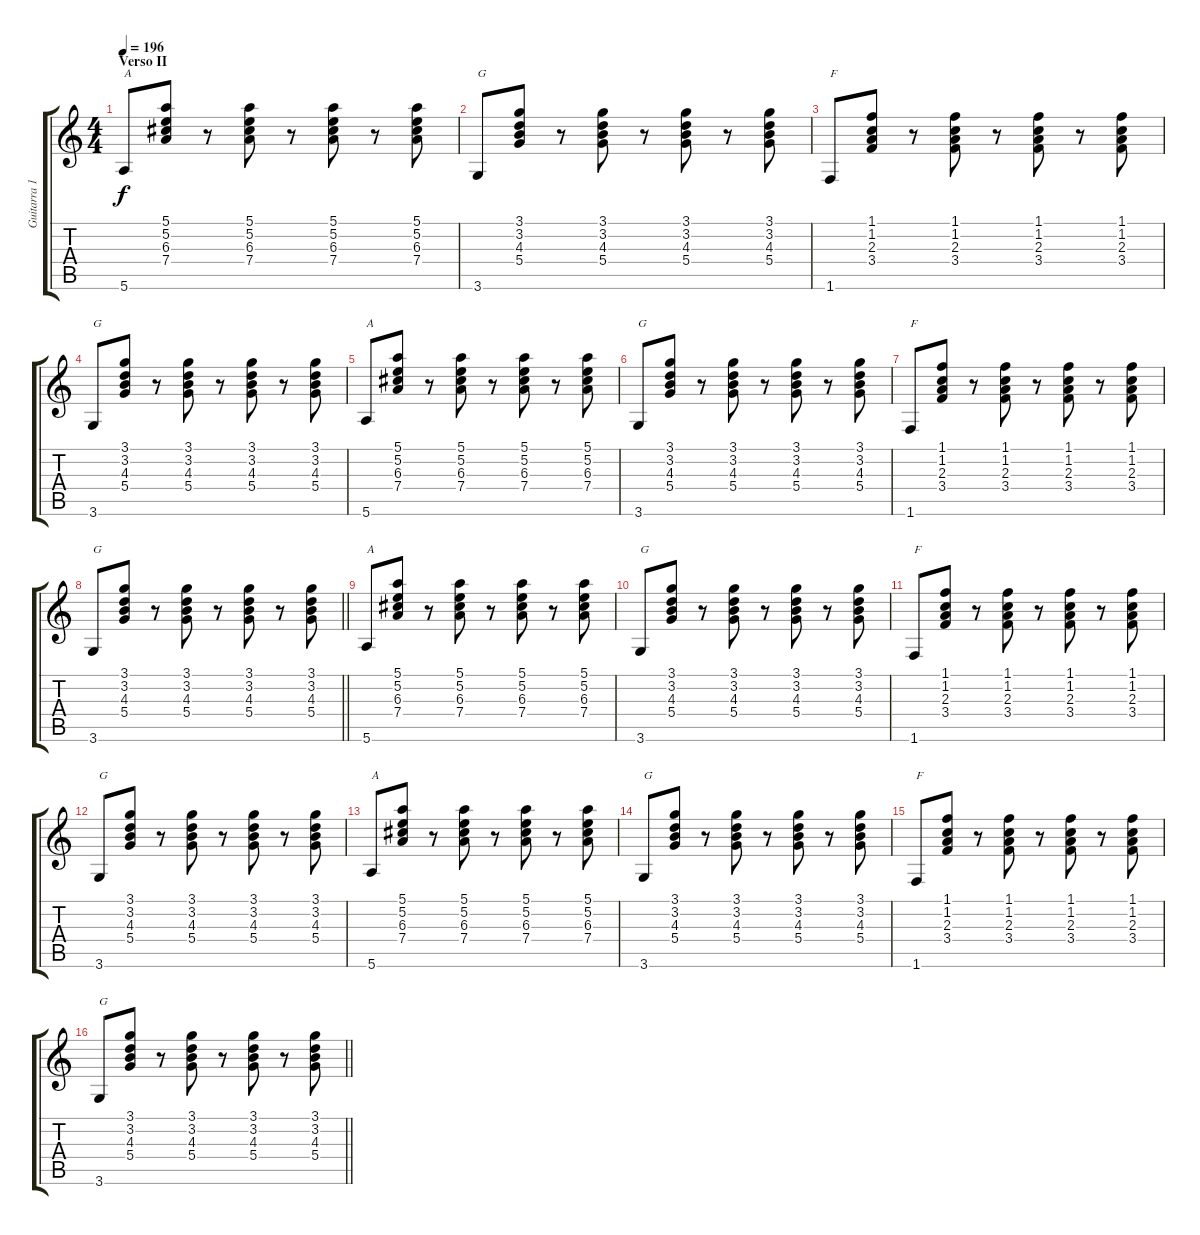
\track ("Guitarra 1 - Mathias" "Guitarra 1") {instrument distortionguitar}
\staff {score tabs}
\tuning (E4 B3 G3 D3 A2 E2) {hide}
\ts (4 4)
\section ("" "Verso II")
\tempo 196
\clef g2
\ks c
5.6.8{txt "A" dy f} (5.1 5.2 6.3 7.4).8 r.8 (5.1 5.2 6.3 7.4).8 r.8 (5.1 5.2 6.3 7.4).8 r.8 (5.1 5.2 6.3 7.4).8 |
3.6.8{txt "G"} (3.1 3.2 4.3 5.4).8 r.8 (3.1 3.2 4.3 5.4).8 r.8 (3.1 3.2 4.3 5.4).8 r.8 (3.1 3.2 4.3 5.4).8 |
1.6.8{txt "F"} (1.1 1.2 2.3 3.4).8 r.8 (1.1 1.2 2.3 3.4).8 r.8 (1.1 1.2 2.3 3.4).8 r.8 (1.1 1.2 2.3 3.4).8 |
3.6.8{txt "G"} (3.1 3.2 4.3 5.4).8 r.8 (3.1 3.2 4.3 5.4).8 r.8 (3.1 3.2 4.3 5.4).8 r.8 (3.1 3.2 4.3 5.4).8 |
5.6.8{txt "A"} (5.1 5.2 6.3 7.4).8 r.8 (5.1 5.2 6.3 7.4).8 r.8 (5.1 5.2 6.3 7.4).8 r.8 (5.1 5.2 6.3 7.4).8 |
3.6.8{txt "G"} (3.1 3.2 4.3 5.4).8 r.8 (3.1 3.2 4.3 5.4).8 r.8 (3.1 3.2 4.3 5.4).8 r.8 (3.1 3.2 4.3 5.4).8 |
1.6.8{txt "F"} (1.1 1.2 2.3 3.4).8 r.8 (1.1 1.2 2.3 3.4).8 r.8 (1.1 1.2 2.3 3.4).8 r.8 (1.1 1.2 2.3 3.4).8 |
\barLineRight lightlight
3.6.8{txt "G"} (3.1 3.2 4.3 5.4).8 r.8 (3.1 3.2 4.3 5.4).8 r.8 (3.1 3.2 4.3 5.4).8 r.8 (3.1 3.2 4.3 5.4).8 |
5.6.8{txt "A"} (5.1 5.2 6.3 7.4).8 r.8 (5.1 5.2 6.3 7.4).8 r.8 (5.1 5.2 6.3 7.4).8 r.8 (5.1 5.2 6.3 7.4).8 |
3.6.8{txt "G"} (3.1 3.2 4.3 5.4).8 r.8 (3.1 3.2 4.3 5.4).8 r.8 (3.1 3.2 4.3 5.4).8 r.8 (3.1 3.2 4.3 5.4).8 |
1.6.8{txt "F"} (1.1 1.2 2.3 3.4).8 r.8 (1.1 1.2 2.3 3.4).8 r.8 (1.1 1.2 2.3 3.4).8 r.8 (1.1 1.2 2.3 3.4).8 |
3.6.8{txt "G"} (3.1 3.2 4.3 5.4).8 r.8 (3.1 3.2 4.3 5.4).8 r.8 (3.1 3.2 4.3 5.4).8 r.8 (3.1 3.2 4.3 5.4).8 |
5.6.8{txt "A"} (5.1 5.2 6.3 7.4).8 r.8 (5.1 5.2 6.3 7.4).8 r.8 (5.1 5.2 6.3 7.4).8 r.8 (5.1 5.2 6.3 7.4).8 |
3.6.8{txt "G"} (3.1 3.2 4.3 5.4).8 r.8 (3.1 3.2 4.3 5.4).8 r.8 (3.1 3.2 4.3 5.4).8 r.8 (3.1 3.2 4.3 5.4).8 |
1.6.8{txt "F"} (1.1 1.2 2.3 3.4).8 r.8 (1.1 1.2 2.3 3.4).8 r.8 (1.1 1.2 2.3 3.4).8 r.8 (1.1 1.2 2.3 3.4).8 |
\barLineRight lightlight
3.6.8{txt "G"} (3.1 3.2 4.3 5.4).8 r.8 (3.1 3.2 4.3 5.4).8 r.8 (3.1 3.2 4.3 5.4).8 r.8 (3.1 3.2 4.3 5.4).8
